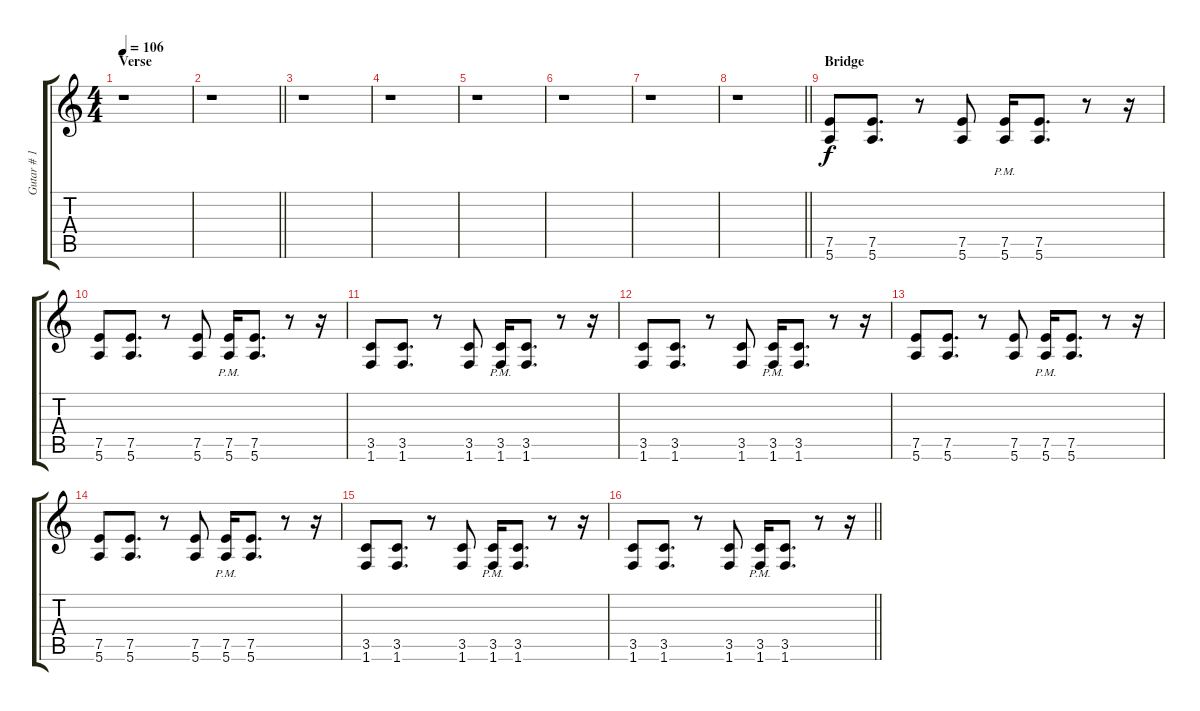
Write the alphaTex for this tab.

\track ("Gutar # 1" "Gutar # 1") {instrument overdrivenguitar}
\staff {score tabs}
\tuning (E4 B3 G3 D3 A2 E2) {hide}
\ts (4 4)
\section ("" "Verse")
\tempo 106
\clef g2
\ks c
r.1{dy f} |
\barLineRight lightlight
r.1 |
r.1 |
r.1 |
r.1 |
r.1 |
r.1 |
\barLineRight lightlight
r.1 |
\section ("" "Bridge")
(7.5 5.6).8 (7.5 5.6).8{d} r.8 (7.5 5.6).8 (7.5{pm} 5.6{pm}).16 (7.5 5.6).8{d} r.8 r.16 |
(7.5 5.6).8 (7.5 5.6).8{d} r.8 (7.5 5.6).8 (7.5{pm} 5.6{pm}).16 (7.5 5.6).8{d} r.8 r.16 |
(3.5 1.6).8 (3.5 1.6).8{d} r.8 (3.5 1.6).8 (3.5{pm} 1.6{pm}).16 (3.5 1.6).8{d} r.8 r.16 |
(3.5 1.6).8 (3.5 1.6).8{d} r.8 (3.5 1.6).8 (3.5{pm} 1.6{pm}).16 (3.5 1.6).8{d} r.8 r.16 |
(7.5 5.6).8 (7.5 5.6).8{d} r.8 (7.5 5.6).8 (7.5{pm} 5.6{pm}).16 (7.5 5.6).8{d} r.8 r.16 |
(7.5 5.6).8 (7.5 5.6).8{d} r.8 (7.5 5.6).8 (7.5{pm} 5.6{pm}).16 (7.5 5.6).8{d} r.8 r.16 |
(3.5 1.6).8 (3.5 1.6).8{d} r.8 (3.5 1.6).8 (3.5{pm} 1.6{pm}).16 (3.5 1.6).8{d} r.8 r.16 |
\barLineRight lightlight
(3.5 1.6).8 (3.5 1.6).8{d} r.8 (3.5 1.6).8 (3.5{pm} 1.6{pm}).16 (3.5 1.6).8{d} r.8 r.16
